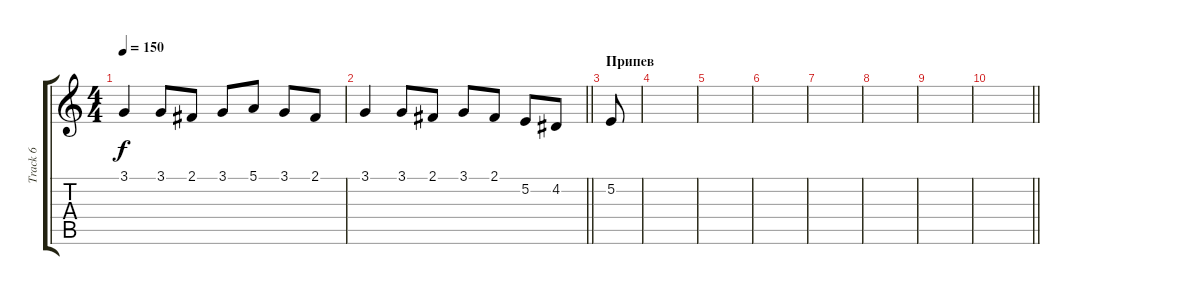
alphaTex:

\track ("Track 6" "Track 6") {instrument stringensemble1}
\staff {score tabs}
\tuning (E4 B3 G3 D3 A2 E2) {hide}
\ts (4 4)
\tempo 150
\clef g2
\ks c
3.1.4{dy f} 3.1.8 2.1.8 3.1.8 5.1.8 3.1.8 2.1.8 |
\barLineRight lightlight
3.1.4 3.1.8 2.1.8 3.1.8 2.1.8 5.2.8 4.2.8 |
\section ("" "Припев")
5.2.8 |
|
|
|
|
|
|
\barLineRight lightlight
